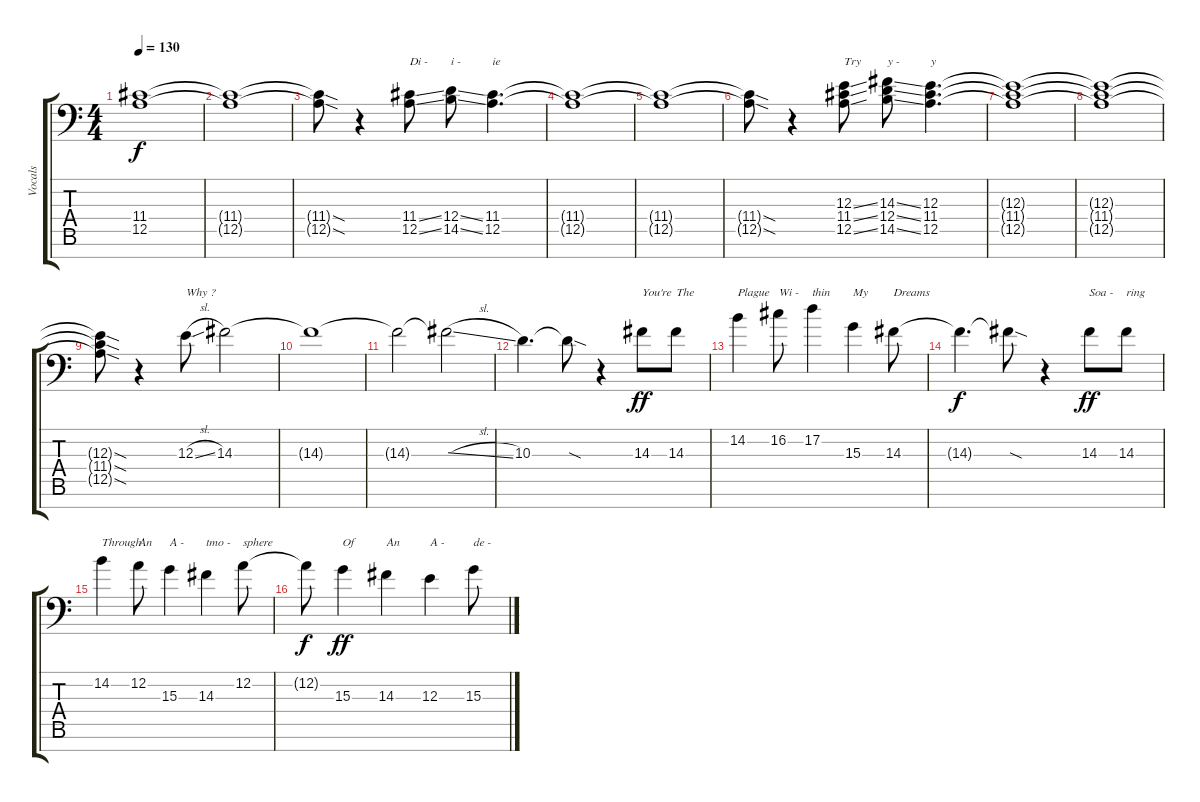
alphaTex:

\track ("Vocals" "Vocals") {instrument bassoon}
\staff {score tabs}
\tuning (D4 A3 E3 D3 A2 E2 A1) {hide}
\ts (4 4)
\tempo 130
\clef f4
\ks c
(11.4{t} 12.5{t}).1{dy f} |
(11.4{t} 12.5{t}).1 |
(11.4{sod t} 12.5{sod t}).8 r.4 (11.4{ss} 12.5{ss}).8{txt "Di - "} (12.4{ss} 14.5{ss}).8{txt "i - "} (11.4 12.5).4{d txt "ie"} |
(11.4{t} 12.5{t}).1 |
(11.4{t} 12.5{t}).1 |
(11.4{sod t} 12.5{sod t}).8 r.4 (12.3{ss} 11.4{ss} 12.5{ss}).8{txt "Try"} (14.3{ss} 12.4{ss} 14.5{ss}).8{txt "y - "} (12.3 11.4 12.5).4{d txt "y"} |
(12.3{t} 11.4{t} 12.5{t}).1 |
(12.3{t} 11.4{t} 12.5{t}).1 |
(12.3{sod t} 11.4{sod t} 12.5{sod t}).8 r.4 12.3{sl}.8{txt "Why ?"} 14.3.2 |
14.3{t}.1 |
14.3{t}.2 14.3{sl t}.2 |
10.3.4{d} 10.3{sod t}.8 r.4 14.3.8{txt "You're" dy ff} 14.3.8{txt "The"} |
14.2.4{txt "Plague"} 16.2.8{txt "Wi - "} 17.2.4{txt "thin"} 15.3.4{txt "My"} 14.3.8{txt "Dreams"} |
14.3{t}.4{d dy f} 14.3{sod t}.8 r.4 14.3.8{txt "Soa - " dy ff} 14.3.8{txt "ring"} |
14.2.4{txt "Through"} 12.2.8{txt "An"} 15.3.4{txt "A - "} 14.3.4{txt "tmo - "} 12.2.8{txt "sphere"} |
12.2{t}.8{dy f} 15.3.4{txt "Of" dy ff} 14.3.4{txt "An"} 12.3.4{txt "A - "} 15.3.8{txt "de - "}
